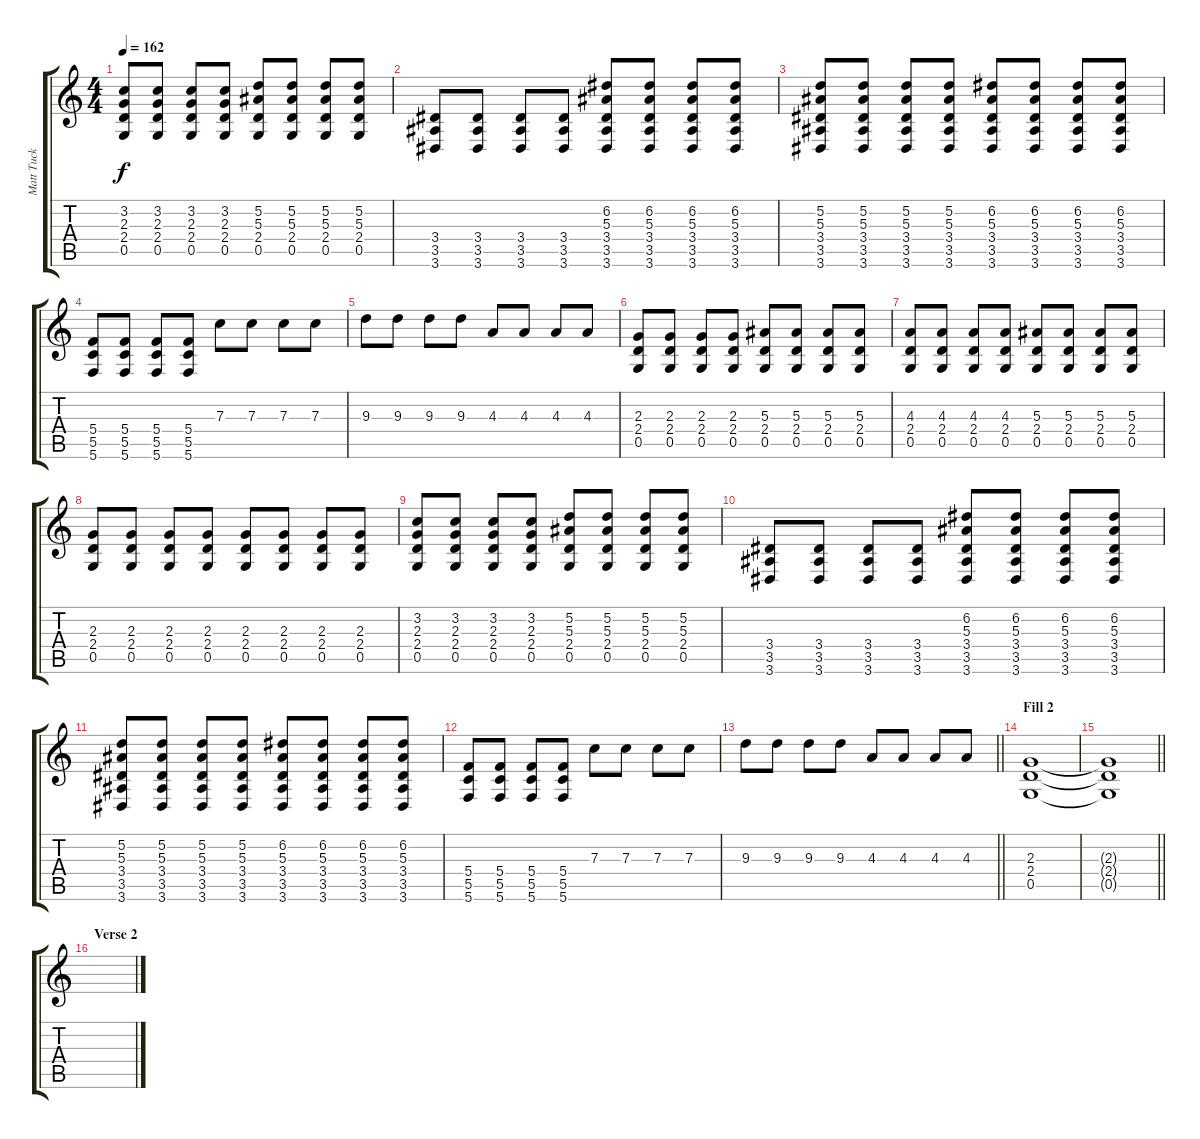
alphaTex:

\track ("Matt Tuck" "Matt Tuck") {instrument distortionguitar}
\staff {score tabs}
\tuning (D4 A3 F3 C3 G2 C2) {hide}
\ts (4 4)
\tempo 162
\clef g2
\ks c
(3.2 2.3 2.4 0.5).8{dy f instrument distortionguitar} (3.2 2.3 2.4 0.5).8 (3.2 2.3 2.4 0.5).8 (3.2 2.3 2.4 0.5).8 (5.2 5.3 2.4 0.5).8 (5.2 5.3 2.4 0.5).8 (5.2 5.3 2.4 0.5).8 (5.2 5.3 2.4 0.5).8 |
(3.4 3.5 3.6).8 (3.4 3.5 3.6).8 (3.4 3.5 3.6).8 (3.4 3.5 3.6).8 (6.2 5.3 3.4 3.5 3.6).8 (6.2 5.3 3.4 3.5 3.6).8 (6.2 5.3 3.4 3.5 3.6).8 (6.2 5.3 3.4 3.5 3.6).8 |
(5.2 5.3 3.4 3.5 3.6).8 (5.2 5.3 3.4 3.5 3.6).8 (5.2 5.3 3.4 3.5 3.6).8 (5.2 5.3 3.4 3.5 3.6).8 (6.2 5.3 3.4 3.5 3.6).8 (6.2 5.3 3.4 3.5 3.6).8 (6.2 5.3 3.4 3.5 3.6).8 (6.2 5.3 3.4 3.5 3.6).8 |
(5.4 5.5 5.6).8 (5.4 5.5 5.6).8 (5.4 5.5 5.6).8 (5.4 5.5 5.6).8 7.3.8 7.3.8 7.3.8 7.3.8 |
9.3.8 9.3.8 9.3.8 9.3.8 4.3.8 4.3.8 4.3.8 4.3.8 |
(2.3 2.4 0.5).8{volume 13} (2.3 2.4 0.5).8 (2.3 2.4 0.5).8 (2.3 2.4 0.5).8 (5.3 2.4 0.5).8 (5.3 2.4 0.5).8 (5.3 2.4 0.5).8 (5.3 2.4 0.5).8 |
(4.3 2.4 0.5).8{instrument distortionguitar} (4.3 2.4 0.5).8 (4.3 2.4 0.5).8 (4.3 2.4 0.5).8 (5.3 2.4 0.5).8 (5.3 2.4 0.5).8 (5.3 2.4 0.5).8 (5.3 2.4 0.5).8 |
(2.3 2.4 0.5).8{instrument distortionguitar} (2.3 2.4 0.5).8 (2.3 2.4 0.5).8 (2.3 2.4 0.5).8 (2.3 2.4 0.5).8 (2.3 2.4 0.5).8 (2.3 2.4 0.5).8 (2.3 2.4 0.5).8 |
(3.2 2.3 2.4 0.5).8{instrument distortionguitar} (3.2 2.3 2.4 0.5).8 (3.2 2.3 2.4 0.5).8 (3.2 2.3 2.4 0.5).8 (5.2 5.3 2.4 0.5).8 (5.2 5.3 2.4 0.5).8 (5.2 5.3 2.4 0.5).8 (5.2 5.3 2.4 0.5).8 |
(3.4 3.5 3.6).8 (3.4 3.5 3.6).8 (3.4 3.5 3.6).8 (3.4 3.5 3.6).8 (6.2 5.3 3.4 3.5 3.6).8 (6.2 5.3 3.4 3.5 3.6).8 (6.2 5.3 3.4 3.5 3.6).8 (6.2 5.3 3.4 3.5 3.6).8 |
(5.2 5.3 3.4 3.5 3.6).8 (5.2 5.3 3.4 3.5 3.6).8 (5.2 5.3 3.4 3.5 3.6).8 (5.2 5.3 3.4 3.5 3.6).8 (6.2 5.3 3.4 3.5 3.6).8 (6.2 5.3 3.4 3.5 3.6).8 (6.2 5.3 3.4 3.5 3.6).8 (6.2 5.3 3.4 3.5 3.6).8 |
(5.4 5.5 5.6).8 (5.4 5.5 5.6).8 (5.4 5.5 5.6).8 (5.4 5.5 5.6).8 7.3.8 7.3.8 7.3.8 7.3.8 |
\barLineRight lightlight
9.3.8 9.3.8 9.3.8 9.3.8 4.3.8 4.3.8 4.3.8 4.3.8 |
\section ("" "Fill 2")
(2.3 2.4 0.5).1{volume 0} |
\barLineRight lightlight
(2.3{t} 2.4{t} 0.5{t}).1{volume 14} |
\section ("" "Verse 2")
